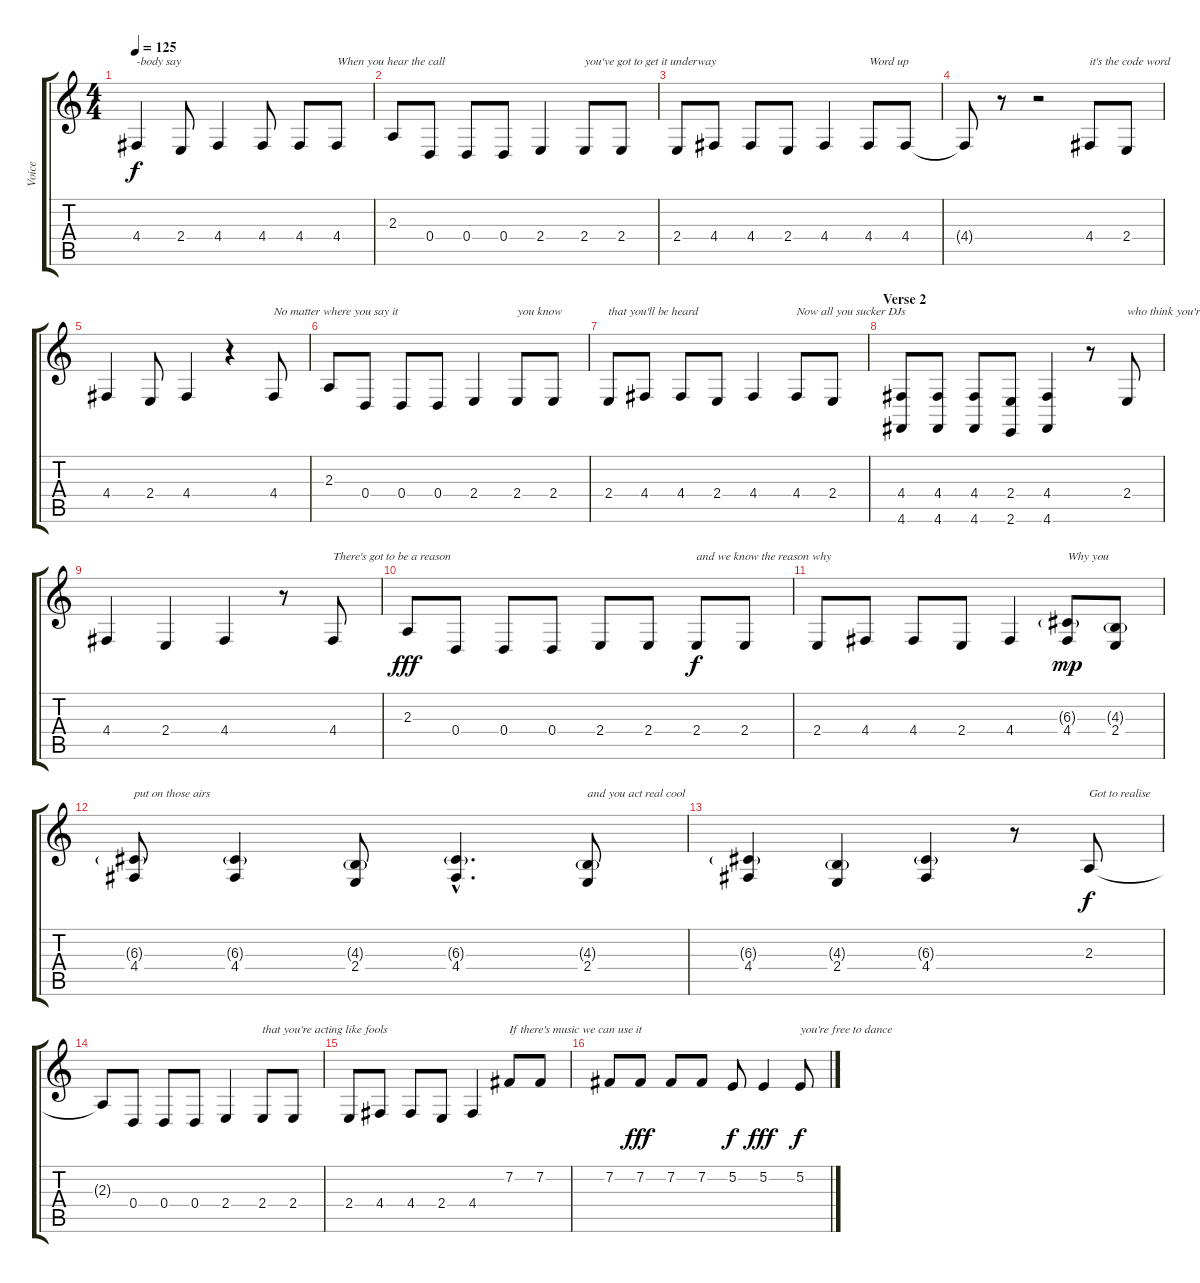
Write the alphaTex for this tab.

\track ("Voice" "Voice") {instrument lead2sawtooth}
\staff {score tabs}
\tuning (E4 B3 G3 D3 A2 D2) {hide}
\ts (4 4)
\tempo 125
\clef g2
\ks c
4.4.4{txt "-body say " dy f} 2.4.8 4.4.4 4.4.8 4.4.8 4.4.8{txt "When you hear the call "} |
2.3.8 0.4.8 0.4.8 0.4.8 2.4.4 2.4.8{txt "you've got to get it underway "} 2.4.8 |
2.4.8 4.4.8 4.4.8 2.4.8 4.4.4 4.4.8{txt "Word up "} 4.4.8 |
4.4{t}.8 r.8 r.2 4.4.8{txt "it's the code word"} 2.4.8 |
4.4.4 2.4.8 4.4.4 r.4 4.4.8{txt "No matter where you say it"} |
2.3.8 0.4.8 0.4.8 0.4.8 2.4.4 2.4.8{txt "you know "} 2.4.8 |
2.4.8{txt "that you'll be heard "} 4.4.8 4.4.8 2.4.8 4.4.4 4.4.8{txt "Now all you sucker DJs"} 2.4.8 |
\section ("" "Verse 2")
(4.4 4.6).8 (4.4 4.6).8 (4.4 4.6).8 (2.4 2.6).8 (4.4 4.6).4 r.8 2.4.8{txt "who think you're fly "} |
4.4.4 2.4.4 4.4.4 r.8 4.4.8{txt "There's got to be a reason"} |
2.3.8{dy fff} 0.4.8 0.4.8 0.4.8 2.4.8 2.4.8 2.4.8{txt "and we know the reason why " dy f} 2.4.8 |
2.4.8 4.4.8 4.4.8 2.4.8 4.4.4 (6.3{g} 4.4).8{txt "Why you" dy mp} (4.3{g} 2.4).8 |
(6.3{g} 4.4).8{txt "put on those airs"} (6.3{g} 4.4).4 (4.3{g} 2.4).8 (6.3{g hac} 4.4{hac}).4{d} (4.3{g} 2.4).8{txt "and you act real cool "} |
(6.3{g} 4.4).4 (4.3{g} 2.4).4 (6.3{g} 4.4).4 r.8 2.3.8{txt "Got to realise" dy f} |
2.3{t}.8 0.4.8 0.4.8 0.4.8 2.4.4 2.4.8{txt "that you're acting like fools "} 2.4.8 |
2.4.8 4.4.8 4.4.8 2.4.8 4.4.4 7.2.8{txt "If there's music we can use it"} 7.2.8 |
7.2.8 7.2.8{dy fff} 7.2.8 7.2.8 5.2.8{dy f} 5.2.4{dy fff} 5.2.8{txt "you're free to dance " dy f}
